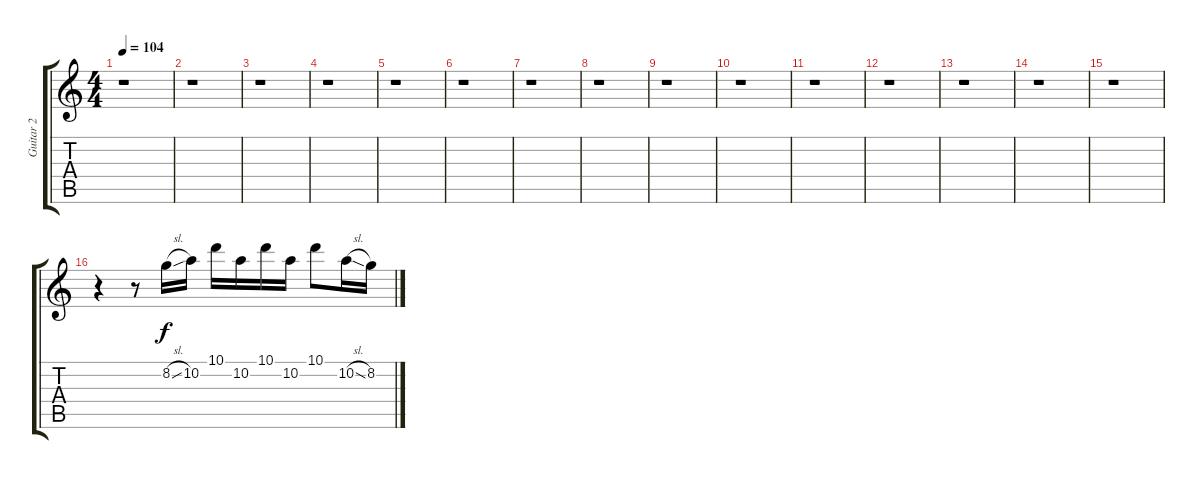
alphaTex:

\track ("Guitar 2" "Guitar 2") {instrument acousticguitarsteel}
\staff {score tabs}
\tuning (E4 B3 G3 D3 A2 E2) {hide}
\ts (4 4)
\tempo 104
\clef g2
\ks c
r.1{dy f} |
r.1 |
r.1 |
r.1 |
r.1 |
r.1 |
r.1 |
r.1 |
r.1 |
r.1 |
r.1 |
r.1 |
r.1 |
r.1 |
r.1 |
r.4 r.8 8.2{sl}.16 10.2.16 10.1.16 10.2.16 10.1.16 10.2.16 10.1.8 10.2{sl}.16 8.2.16
